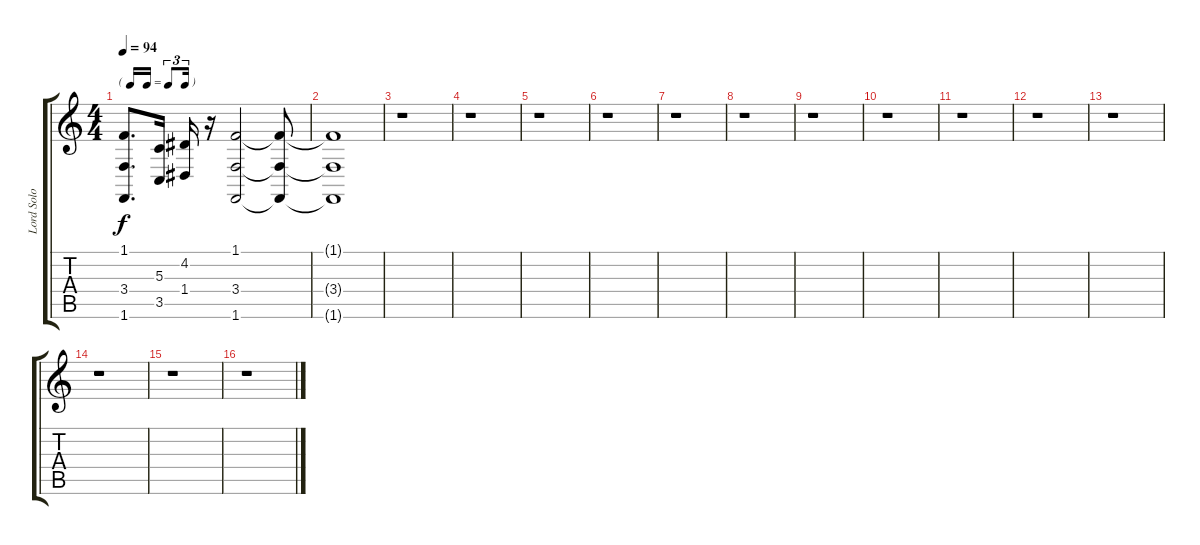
\track ("Lord Solo" "Lord Solo") {instrument rockorgan}
\staff {score tabs}
\tuning (E4 B3 G3 D3 A2 E2) {hide}
\ts (4 4)
\tf triplet16th
\tempo 94
\clef g2
\ks c
(1.1{t} 3.4{t} 1.6{t}).8{d dy f} (5.3 3.5).16 (4.2 1.4).16 r.16 (1.1 3.4 1.6).2 (1.1{t} 3.4{t} 1.6{t}).8 |
(1.1{t} 3.4{t} 1.6{t}).1 |
r.1 |
r.1 |
r.1 |
r.1 |
r.1 |
r.1 |
r.1 |
r.1 |
r.1 |
r.1 |
r.1 |
r.1 |
r.1 |
r.1
